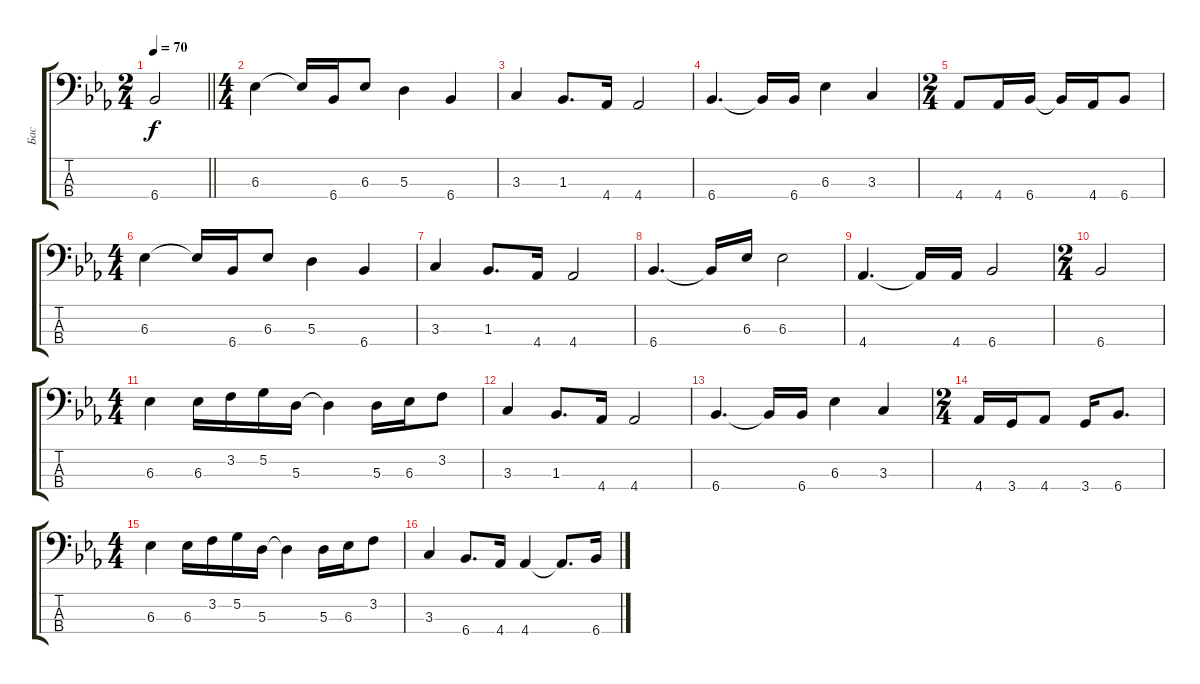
\track ("Бас" "Бас") {instrument electricbassfinger}
\staff {score tabs}
\tuning (G2 D2 A1 E1) {hide}
\ts (2 4)
\tempo 70
\clef f4
\barLineRight lightlight
\ks eb
6.4{t}.2{dy f} |
\ts (4 4)
6.3.4 6.3{t}.16 6.4.16 6.3.8 5.3.4 6.4.4 |
3.3.4 1.3.8{d} 4.4.16 4.4.2 |
6.4.4{d} 6.4{t}.16 6.4.16 6.3.4 3.3.4 |
\ts (2 4)
4.4.8 4.4.16 6.4.16 6.4{t}.16 4.4.16 6.4.8 |
\ts (4 4)
6.3.4 6.3{t}.16 6.4.16 6.3.8 5.3.4 6.4.4 |
3.3.4 1.3.8{d} 4.4.16 4.4.2 |
6.4.4{d} 6.4{t}.16 6.3.16 6.3.2 |
4.4.4{d} 4.4{t}.16 4.4.16 6.4.2 |
\ts (2 4)
6.4.2 |
\ts (4 4)
6.3.4 6.3.16 3.2.16 5.2.16 5.3.16 5.3{t}.4 5.3.16 6.3.16 3.2.8 |
3.3.4 1.3.8{d} 4.4.16 4.4.2 |
6.4.4{d} 6.4{t}.16 6.4.16 6.3.4 3.3.4 |
\ts (2 4)
4.4.16 3.4.16 4.4.8 3.4.16 6.4.8{d} |
\ts (4 4)
6.3.4 6.3.16 3.2.16 5.2.16 5.3.16 5.3{t}.4 5.3.16 6.3.16 3.2.8 |
3.3.4 6.4.8{d} 4.4.16 4.4.4 4.4{t}.8{d} 6.4.16
